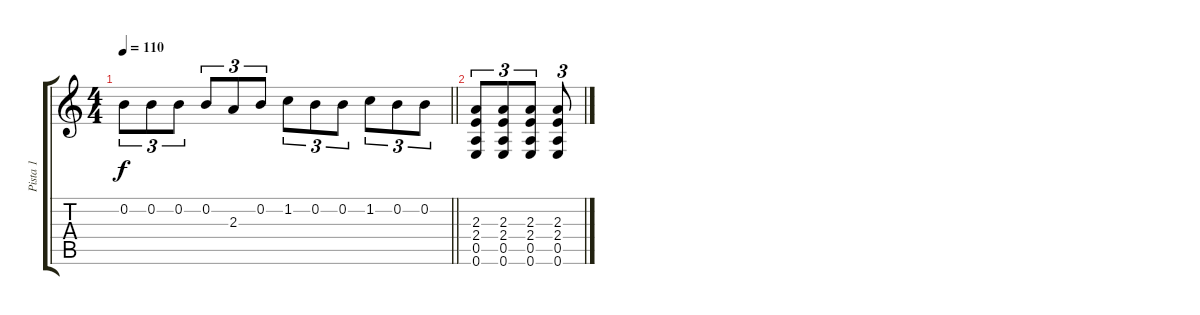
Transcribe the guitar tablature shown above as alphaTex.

\track ("Pista 1" "Pista 1") {instrument distortionguitar}
\staff {score tabs}
\tuning (E4 B3 G3 D3 A2 E2) {hide}
\ts (4 4)
\tempo 110
\clef g2
\barLineRight lightlight
\ks c
0.2.8{tu (3 2) dy f} 0.2.8{tu (3 2)} 0.2.8{tu (3 2)} 0.2.8{tu (3 2)} 2.3.8{tu (3 2)} 0.2.8{tu (3 2)} 1.2.8{tu (3 2)} 0.2.8{tu (3 2)} 0.2.8{tu (3 2)} 1.2.8{tu (3 2)} 0.2.8{tu (3 2)} 0.2.8{tu (3 2)} |
(2.3 2.4 0.5 0.6).8{tu (3 2)} (2.3 2.4 0.5 0.6).8{tu (3 2)} (2.3 2.4 0.5 0.6).8{tu (3 2)} (2.3 2.4 0.5 0.6).8{tu (3 2)}
